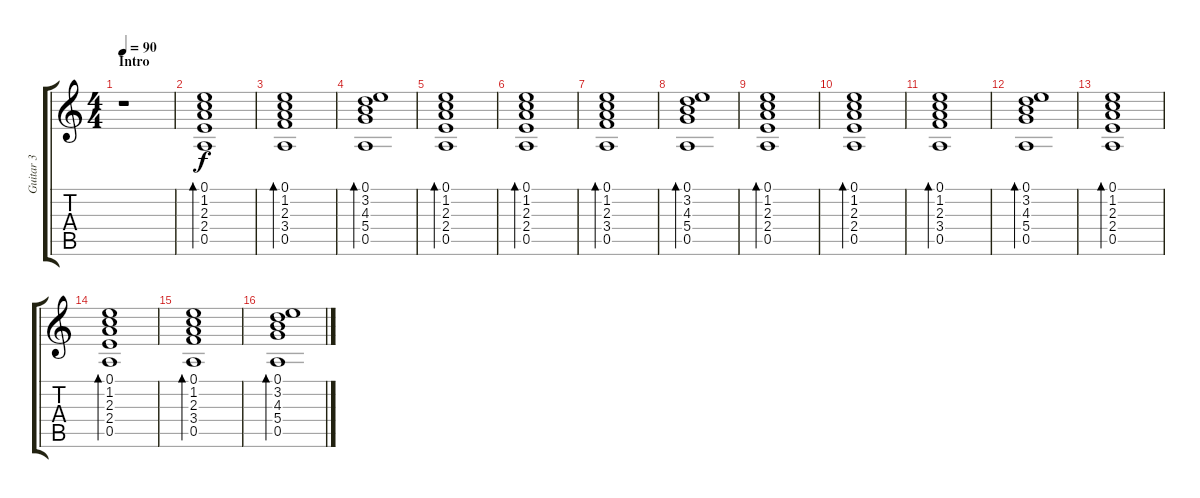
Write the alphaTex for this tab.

\track ("Guitar 3" "Guitar 3") {instrument electricguitarclean}
\staff {score tabs}
\tuning (E4 B3 G3 D3 A2 E2) {hide}
\ts (4 4)
\section ("" "Intro")
\tempo 90
\clef g2
\ks c
r.1{dy f instrument electricguitarclean} |
(0.1 1.2 2.3 2.4 0.5).1{bd 240} |
(0.1 1.2 2.3 3.4 0.5).1{bd 240} |
(0.1 3.2 4.3 5.4 0.5).1{bd 240} |
(0.1 1.2 2.3 2.4 0.5).1{bd 240} |
(0.1 1.2 2.3 2.4 0.5).1{bd 240} |
(0.1 1.2 2.3 3.4 0.5).1{bd 240} |
(0.1 3.2 4.3 5.4 0.5).1{bd 240} |
(0.1 1.2 2.3 2.4 0.5).1{bd 240} |
(0.1 1.2 2.3 2.4 0.5).1{bd 240} |
(0.1 1.2 2.3 3.4 0.5).1{bd 240} |
(0.1 3.2 4.3 5.4 0.5).1{bd 240} |
(0.1 1.2 2.3 2.4 0.5).1{bd 240} |
(0.1 1.2 2.3 2.4 0.5).1{bd 240} |
(0.1 1.2 2.3 3.4 0.5).1{bd 240} |
(0.1 3.2 4.3 5.4 0.5).1{bd 240}
